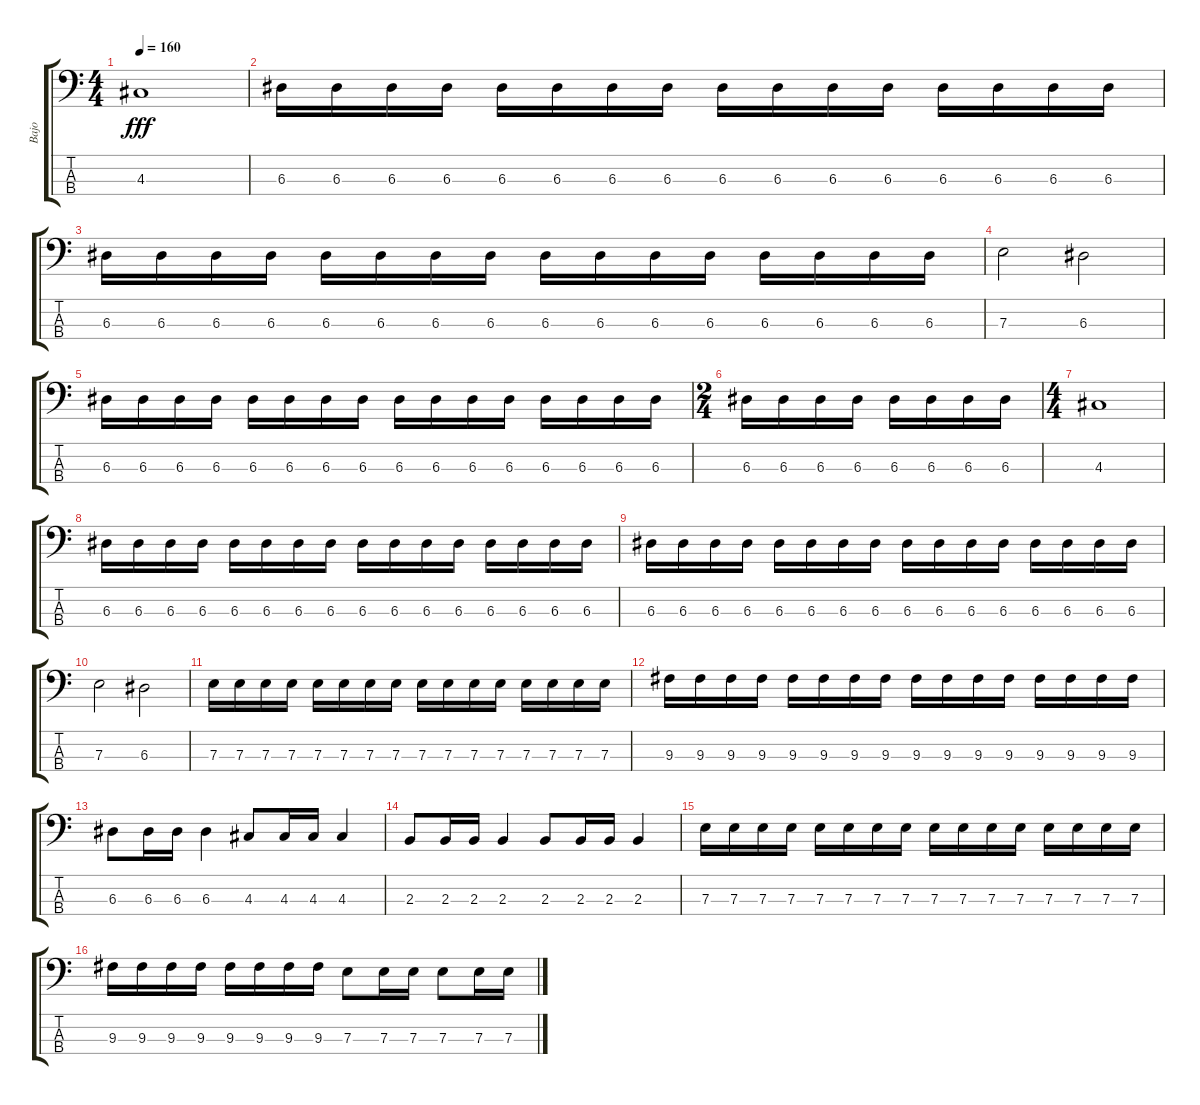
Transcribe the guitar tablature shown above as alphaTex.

\track ("Bajo" "Bajo") {instrument electricbassfinger}
\staff {score tabs}
\tuning (G2 D2 A1 E1) {hide}
\ts (4 4)
\tempo 160
\clef f4
\ks c
4.3.1{dy fff} |
6.3.16 6.3.16 6.3.16 6.3.16 6.3.16 6.3.16 6.3.16 6.3.16 6.3.16 6.3.16 6.3.16 6.3.16 6.3.16 6.3.16 6.3.16 6.3.16 |
6.3.16 6.3.16 6.3.16 6.3.16 6.3.16 6.3.16 6.3.16 6.3.16 6.3.16 6.3.16 6.3.16 6.3.16 6.3.16 6.3.16 6.3.16 6.3.16 |
7.3.2 6.3.2 |
6.3.16 6.3.16 6.3.16 6.3.16 6.3.16 6.3.16 6.3.16 6.3.16 6.3.16 6.3.16 6.3.16 6.3.16 6.3.16 6.3.16 6.3.16 6.3.16 |
\ts (2 4)
6.3.16 6.3.16 6.3.16 6.3.16 6.3.16 6.3.16 6.3.16 6.3.16 |
\ts (4 4)
4.3.1 |
6.3.16 6.3.16 6.3.16 6.3.16 6.3.16 6.3.16 6.3.16 6.3.16 6.3.16 6.3.16 6.3.16 6.3.16 6.3.16 6.3.16 6.3.16 6.3.16 |
6.3.16 6.3.16 6.3.16 6.3.16 6.3.16 6.3.16 6.3.16 6.3.16 6.3.16 6.3.16 6.3.16 6.3.16 6.3.16 6.3.16 6.3.16 6.3.16 |
7.3.2 6.3.2 |
7.3.16 7.3.16 7.3.16 7.3.16 7.3.16 7.3.16 7.3.16 7.3.16 7.3.16 7.3.16 7.3.16 7.3.16 7.3.16 7.3.16 7.3.16 7.3.16 |
9.3.16 9.3.16 9.3.16 9.3.16 9.3.16 9.3.16 9.3.16 9.3.16 9.3.16 9.3.16 9.3.16 9.3.16 9.3.16 9.3.16 9.3.16 9.3.16 |
6.3.8 6.3.16 6.3.16 6.3.4 4.3.8 4.3.16 4.3.16 4.3.4 |
2.3.8 2.3.16 2.3.16 2.3.4 2.3.8 2.3.16 2.3.16 2.3.4 |
7.3.16 7.3.16 7.3.16 7.3.16 7.3.16 7.3.16 7.3.16 7.3.16 7.3.16 7.3.16 7.3.16 7.3.16 7.3.16 7.3.16 7.3.16 7.3.16 |
9.3.16 9.3.16 9.3.16 9.3.16 9.3.16 9.3.16 9.3.16 9.3.16 7.3.8 7.3.16 7.3.16 7.3.8 7.3.16 7.3.16
